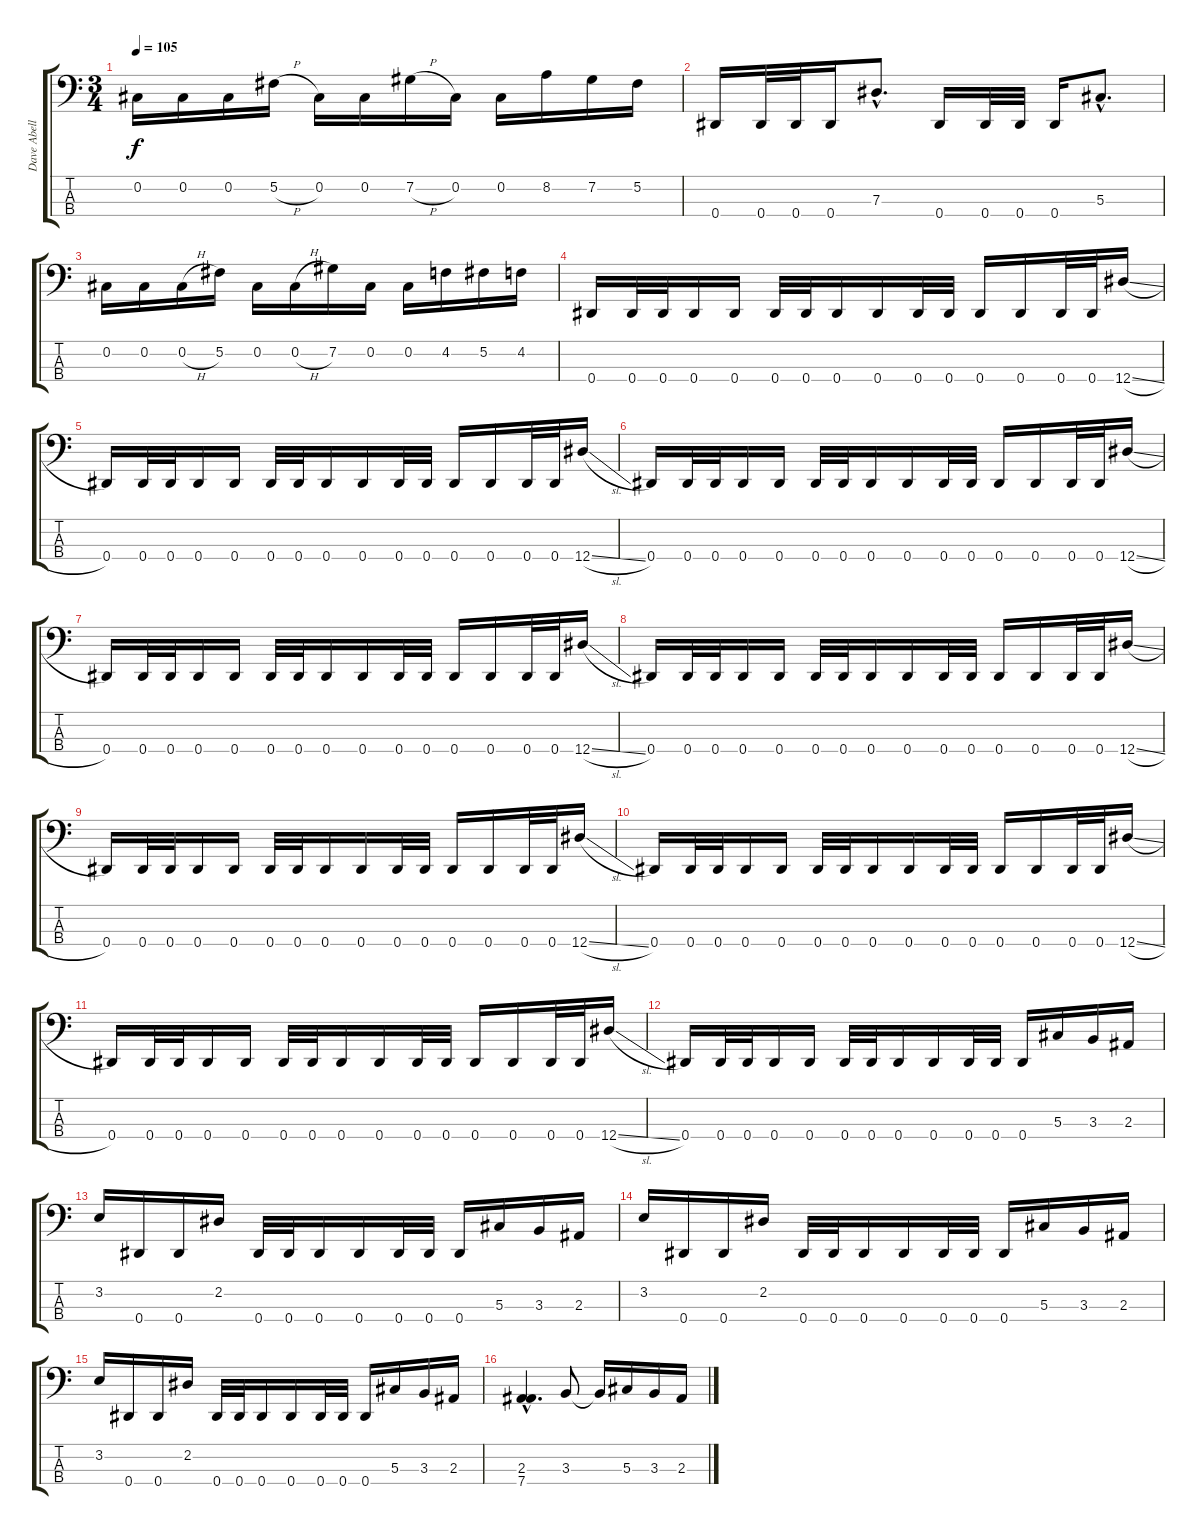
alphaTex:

\track ("Dave Abell" "Dave Abell") {instrument electricbassfinger}
\staff {score tabs}
\tuning (Gb2 Db2 Ab1 Eb1) {hide}
\ts (3 4)
\tempo 105
\clef f4
\ks c
0.2.16{dy f} 0.2.16 0.2.16 5.2{h}.16 0.2.16 0.2.16 7.2{h}.16 0.2.16 0.2.16 8.2.16 7.2.16 5.2.16 |
0.4.16 0.4.32 0.4.32 0.4.16 7.3{hac}.8{d} 0.4.16 0.4.32 0.4.32 0.4.16 5.3{hac}.8{d} |
0.2.16 0.2.16 0.2{h}.16 5.2.16 0.2.16 0.2{h}.16 7.2.16 0.2.16 0.2.16 4.2.16 5.2.16 4.2.16 |
0.4.16 0.4.32 0.4.32 0.4.16 0.4.16 0.4.32 0.4.32 0.4.16 0.4.16 0.4.32 0.4.32 0.4.16 0.4.16 0.4.32 0.4.32 12.4{sl}.16 |
0.4.16 0.4.32 0.4.32 0.4.16 0.4.16 0.4.32 0.4.32 0.4.16 0.4.16 0.4.32 0.4.32 0.4.16 0.4.16 0.4.32 0.4.32 12.4{sl}.16 |
0.4.16 0.4.32 0.4.32 0.4.16 0.4.16 0.4.32 0.4.32 0.4.16 0.4.16 0.4.32 0.4.32 0.4.16 0.4.16 0.4.32 0.4.32 12.4{sl}.16 |
0.4.16 0.4.32 0.4.32 0.4.16 0.4.16 0.4.32 0.4.32 0.4.16 0.4.16 0.4.32 0.4.32 0.4.16 0.4.16 0.4.32 0.4.32 12.4{sl}.16 |
0.4.16 0.4.32 0.4.32 0.4.16 0.4.16 0.4.32 0.4.32 0.4.16 0.4.16 0.4.32 0.4.32 0.4.16 0.4.16 0.4.32 0.4.32 12.4{sl}.16 |
0.4.16 0.4.32 0.4.32 0.4.16 0.4.16 0.4.32 0.4.32 0.4.16 0.4.16 0.4.32 0.4.32 0.4.16 0.4.16 0.4.32 0.4.32 12.4{sl}.16 |
0.4.16 0.4.32 0.4.32 0.4.16 0.4.16 0.4.32 0.4.32 0.4.16 0.4.16 0.4.32 0.4.32 0.4.16 0.4.16 0.4.32 0.4.32 12.4{sl}.16 |
0.4.16 0.4.32 0.4.32 0.4.16 0.4.16 0.4.32 0.4.32 0.4.16 0.4.16 0.4.32 0.4.32 0.4.16 0.4.16 0.4.32 0.4.32 12.4{sl}.16 |
0.4.16 0.4.32 0.4.32 0.4.16 0.4.16 0.4.32 0.4.32 0.4.16 0.4.16 0.4.32 0.4.32 0.4.16 5.3.16 3.3.16 2.3.16 |
3.2.16 0.4.16 0.4.16 2.2.16 0.4.32 0.4.32 0.4.16 0.4.16 0.4.32 0.4.32 0.4.16 5.3.16 3.3.16 2.3.16 |
3.2.16 0.4.16 0.4.16 2.2.16 0.4.32 0.4.32 0.4.16 0.4.16 0.4.32 0.4.32 0.4.16 5.3.16 3.3.16 2.3.16 |
3.2.16 0.4.16 0.4.16 2.2.16 0.4.32 0.4.32 0.4.16 0.4.16 0.4.32 0.4.32 0.4.16 5.3.16 3.3.16 2.3.16 |
(2.3{hac} 7.4{hac}).4{d} 3.3.8 3.3{t}.16 5.3.16 3.3.16 2.3.16
